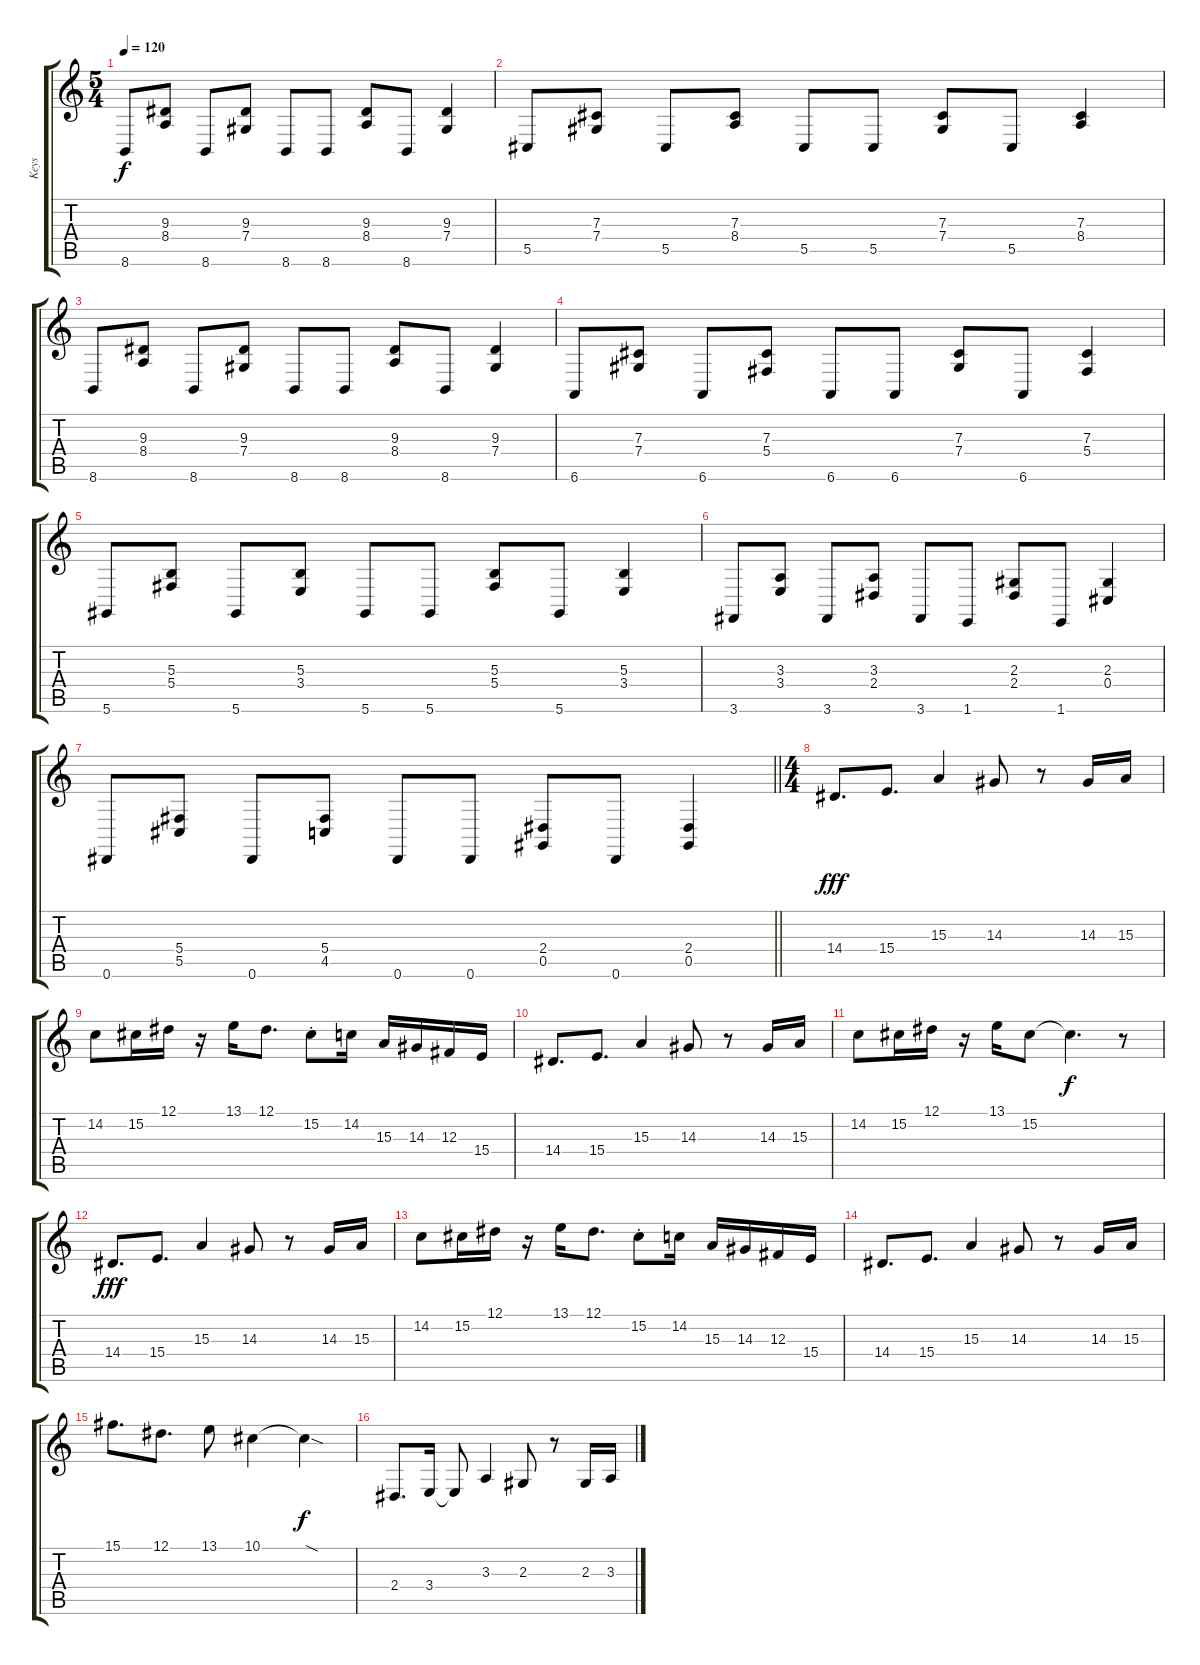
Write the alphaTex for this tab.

\track ("Keys" "Keys") {instrument lead2sawtooth}
\staff {score tabs}
\tuning (Eb4 Bb3 Gb3 Db3 Ab2 Eb2) {hide}
\ts (5 4)
\tempo 120
\clef g2
\ks c
8.6.8{dy f} (9.3 8.4).8 8.6.8 (9.3 7.4).8 8.6.8 8.6.8 (9.3 8.4).8 8.6.8 (9.3 7.4).4 |
5.5.8 (7.3 7.4).8 5.5.8 (7.3 8.4).8 5.5.8 5.5.8 (7.3 7.4).8 5.5.8 (7.3 8.4).4 |
8.6.8 (9.3 8.4).8 8.6.8 (9.3 7.4).8 8.6.8 8.6.8 (9.3 8.4).8 8.6.8 (9.3 7.4).4 |
6.6.8 (7.3 7.4).8 6.6.8 (7.3 5.4).8 6.6.8 6.6.8 (7.3 7.4).8 6.6.8 (7.3 5.4).4 |
5.6.8 (5.3 5.4).8 5.6.8 (5.3 3.4).8 5.6.8 5.6.8 (5.3 5.4).8 5.6.8 (5.3 3.4).4 |
3.6.8 (3.3 3.4).8 3.6.8 (3.3 2.4).8 3.6.8 1.6.8 (2.3 2.4).8 1.6.8 (2.3 0.4).4 |
\barLineRight lightlight
0.6.8 (5.4 5.5).8 0.6.8 (5.4 4.5).8 0.6.8 0.6.8 (2.4 0.5).8 0.6.8 (2.4 0.5).4 |
\ts (4 4)
14.4.8{d dy fff} 15.4.8{d} 15.3.4 14.3.8 r.8 14.3.16 15.3.16 |
14.2.8 15.2.16 12.1.16 r.16 13.1.16 12.1.8{d} 15.2{st}.8 14.2.16 15.3.16 14.3.16 12.3.16 15.4.16 |
14.4.8{d} 15.4.8{d} 15.3.4 14.3.8 r.8 14.3.16 15.3.16 |
14.2.8 15.2.16 12.1.16 r.16 13.1.16 15.2.8 15.2{t}.4{d dy f} r.8 |
14.4.8{d dy fff} 15.4.8{d} 15.3.4 14.3.8 r.8 14.3.16 15.3.16 |
14.2.8 15.2.16 12.1.16 r.16 13.1.16 12.1.8{d} 15.2{st}.8 14.2.16 15.3.16 14.3.16 12.3.16 15.4.16 |
14.4.8{d} 15.4.8{d} 15.3.4 14.3.8 r.8 14.3.16 15.3.16 |
15.1.8{d} 12.1.8{d} 13.1.8 10.1.4 10.1{sod t}.4{dy f} |
2.4.8{d instrument lead1square} 3.4.16 3.4{t}.8 3.3.4 2.3.8 r.8 2.3.16 3.3.16
